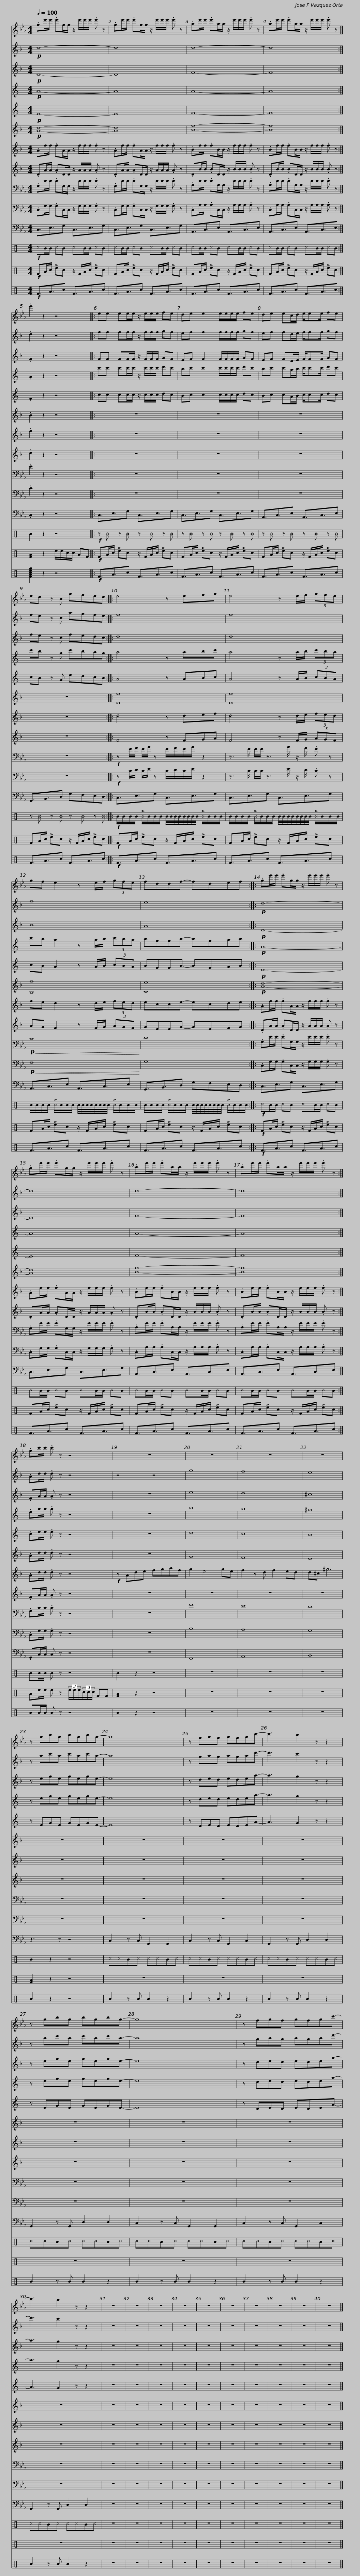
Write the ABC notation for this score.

X:1
%%score 1 2 3 4 5 6 7 8 9 10 11 12 13 14
L:1/8
Q:1/4=100
M:4/4
I:linebreak $
K:Eb
V:1 treble
V:2 treble transpose=-2
V:3 treble transpose=-2
V:4 treble transpose=-9
V:5 treble transpose=-9
V:6 treble transpose=-14
V:7 treble transpose=-2
V:8 treble transpose=-2
V:9 bass
V:10 bass
V:11 bass transpose=-12
V:12 perc
K:none
V:13 perc
K:none
V:14 perc
K:none
V:1
 .ge'/e'/ .e'g/g/ z/ e'/e'/e'/ .e' z |$ .ge'/e'/ .e'g/g/ z/ e'/e'/e'/ .e' z | .ae'/e'/ .e'a/a/ z/ e'/e'/e'/ .e' z |$ .ae'/e'/ .e'a/a/ z/ e'/e'/e'/ .e' z :| .e'2 z2 z4 |: %5
 ee ee/e/ z/ e/e/e/ fe |$ de e2 e/e/e/e/ fe | de ec/d/ e/ee/ fe |$ ed z B gfed :: e4 z efg |$ %10
 e4 z e/f/ (3gfe |$ gf e2 z e/f/ (3gfe | fddf- fdef ::$ .ge'/e'/ .e'g/g/ z/ e'/e'/e'/ .e' z | .ge'/e'/ .e'g/g/ z/ e'/e'/e'/ .e' z |$ %15
 .ae'/e'/ .e'a/a/ z/ e'/e'/e'/ .e' z | .ae'/e'/ .e'a/a/ z/ e'/e'/e'/ .e' z :|$ .gc'/c'/ .c' z z4 | z8 | z8 | %20
 z8 | z8 |$ z gbg bgbg- | g8 | z fgf gfgc'- | %25
 c'3 b2 z z2 |$ z gbg bgbg- | g8 | z fgf gfgc'- | c'3 b2 z z2 |$ %30
 z8 | z8 | z8 | z8 | z8 | %35
 z8 | z8 | z8 | z8 | z8 |] %40
V:2
[K:F]!p! d8- |$ d8 | d8- |$ d8 :| .d2 z2 z4 |: %5
 ff ff/f/ z/ f/f/f/ gf |$ ef f2 f/f/f/f/ gf | ef fd/e/ f/ff/ gf |$ fe z c agfe :: f8 |$ %10
 f8 |$ f8 | e8 ::$!p! d8- | d8 |$ %15
 d8- | d8 :|$ .Ad/d/ .d z z4 | z4 z4 | g8 | %20
 f8 | e8 |$ z ac'a c'ac'a- | a8 | z gag agad'- | %25
 d'3 c'2 z z2 |$ z ac'a c'ac'a- | a8 | z gag agad'- | d'3 c'2 z z2 |$ %30
 z8 | z8 | z8 | z8 | z8 | %35
 z8 | z8 | z8 | z8 | z8 |] %40
V:3
[K:F]!p! D8- |$ D8 | F8- |$ F8 :| .F2 z2 z4 |: %5
 FF FF/F/ z/ F/F/F/ GF |$ EF F2 F/F/F/F/ GF | EF FD/E/ F/FF/ GF |$ fe z c fedc :: d8 |$ %10
 d8 |$ B8 | A8 ::$!p! D8- | D8 |$ %15
 F8- | F8 :|$ .FA/A/ .A z z4 | z8 | e8 | %20
 d8 | ^c8 |$ z ege gege- | e8 | z ded edea- | %25
 a3 g2 z z2 |$ z ege gege- | e8 | z ded edea- | a3 g2 z z2 |$ %30
 z8 | z8 | z8 | z8 | z8 | %35
 z8 | z8 | z8 | z8 | z8 |] %40
V:4
[K:C]!p! A8- |$ A8 | A8- |$ A8 :| .A2 z2 z4 |: %5
 c'c' c'c'/c'/ z/ c'/c'/c'/ d'c' |$ bc' c'2 c'/c'/c'/c'/ d'c' | bc' c'a/b/ c'/c'c'/ d'c' |$ c'b z g c'bag :: a4 z abc' |$ %10
 a4 z a/b/ (3c'ba |$ c'b a2 z a/b/ (3c'ba | bggb- bgab ::$!p! A8- | A8 |$ %15
 A8- | A8 :|$ .ea/a/ .a z z4 | z8 | b8 | %20
 a8 | ^g8 |$ z ege gege- | e8 | z ded edea- | %25
 a3 g2 z z2 |$ z ege gege- | e8 | z ded edea- | a3 g2 z z2 |$ %30
 z8 | z8 | z8 | z8 | z8 | %35
 z8 | z8 | z8 | z8 | z8 |] %40
V:5
[K:C]!p! E8- |$ E8 | F8- |$ F8 :| .F2 z2 z4 |: %5
 cc cc/c/ z/ c/c/c/ dc |$ Bc c2 c/c/c/c/ dc | Bc cA/B/ c/cc/ dc |$ cB z G edcB :: A4 z ABc |$ %10
 A4 z A/B/ (3cBA |$ cB A2 z A/B/ (3cBA | BGGB- BGAB ::$!p! E8- | E8 |$ %15
 F8- | F8 :|$ .ce/e/ .e z z4 | z8 | d8 | %20
 c8 | B8 |$ z EGE GEGE- | E8 | z DED EDEA- | %25
 A3 G2 z z2 |$ z EGE GEGE- | E8 | z DED EDEA- | A3 G2 z z2 |$ %30
 z8 | z8 | z8 | z8 | z8 | %35
 z8 | z8 | z8 | z8 | z8 |] %40
V:6
[K:F]!p! [Ad]8- |$ [Ad]8 | [Bf]8- |$ [Bf]8 :| .B2 z2 z4 |: %5
 z8 |$ z8 | z8 |$ z8 :: [Df]8 |$ %10
 [Df]8 |$ [B,f]8 | [Ce]8 ::$!p! [Ad]8- | [Ad]8 |$ %15
 [Bf]8- | [Bf]8 :|$ .Ad/d/ .d z z4 | z8 | G8 | %20
 F8 | E8 |$ z8 | z8 | z8 | %25
 z8 |$ z8 | z8 | z8 | z8 |$ %30
 z8 | z8 | z8 | z8 | z8 | %35
 z8 | z8 | z8 | z8 | z8 |] %40
V:7
[K:F] .Af/f/ .fA/A/ z/ f/f/f/ .f z |$ .Af/f/ .fA/A/ z/ f/f/f/ .f z | .Bf/f/ .fB/B/ z/ f/f/f/ .f z |$ .Bf/f/ .fB/B/ z/ f/f/f/ .f z :| .f2 z2 z4 |: %5
 z8 |$ z8 | z8 |$ z8 :: d4 z def |$ %10
 d4 z d/e/ (3fed |$ fe d2 z d/e/ (3fed | ecce- ecde ::$ .Af/f/ .fA/A/ z/ f/f/f/ .f z | .Af/f/ .fA/A/ z/ f/f/f/ .f z |$ %15
 .Bf/f/ .fB/B/ z/ f/f/f/ .f z | .Bf/f/ .fB/B/ z/ f/f/f/ .f z :|$ .Ad/d/ .d z z4 |!f! z Ade fgaf | g2 e4 ge | %20
 f2 z d f2 ed | d^c ^g6 |$ z8 | z8 | z8 | %25
 z8 |$ z8 | z8 | z8 | z8 |$ %30
 z8 | z8 | z8 | z8 | z8 | %35
 z8 | z8 | z8 | z8 | z8 |] %40
V:8
[K:F] .DA/A/ .AD/D/ z/ A/A/A/ .A z |$ .DA/A/ .AD/D/ z/ A/A/A/ .A z | .DB/B/ .BD/D/ z/ B/B/B/ .B z |$ .DB/B/ .BD/D/ z/ B/B/B/ .B z :| .d2 z2 z4 |: %5
 z8 |$ z8 | z8 |$ z8 :: F4 z FGA |$ %10
 F4 z F/G/ (3AGF |$ AG F2 z F/G/ (3AGF | GEEG- GEFG ::$ .DA/A/ .AD/D/ z/ A/A/A/ .A z | .DA/A/ .AD/D/ z/ A/A/A/ .A z |$ %15
 .DB/B/ .BD/D/ z/ B/B/B/ .B z | .DB/B/ .BD/D/ z/ B/B/B/ .B z :|$ .FA/A/ .A z z4 | z8 | z8 | %20
 z8 | z8 |$ z8 | z8 | z8 | %25
 z8 |$ z8 | z8 | z8 | z8 |$ %30
 z8 | z8 | z8 | z8 | z8 | %35
 z8 | z8 | z8 | z8 | z8 |] %40
V:9
 .G,E/E/ .EG,/G,/ z/ E/E/E/ .E z |$ .G,E/E/ .EG,/G,/ z/ E/E/E/ .E z | .A,E/E/ .EA,/A,/ z/ E/E/E/ .E z |$ .A,E/E/ .EA,/A,/ z/ E/E/E/ .E z :| .E2 z2 z4 |: %5
 z8 |$ z8 | z8 |$ z8 ::!f! z E/F/ E/G/ z E/F/E/G/ z2 |$ %10
 z3/2 E/ E/E/ z3/2 G/ z/ F/ .E z |$!p!!<(! C8!<)! | D8 ::$ .G,E/E/ .EG,/G,/ z/ E/E/E/ .E z | .G,E/E/ .EG,/G,/ z/ E/E/E/ .E z |$ %15
 .A,E/E/ .EA,/A,/ z/ E/E/E/ .E z | .A,E/E/ .EA,/A,/ z/ E/E/E/ .E z :|$ .G,C/C/ .C z z4 | z8 | F8 | %20
 E8 | D8 |$ z8 | z8 | z8 | %25
 z8 |$ z8 | z8 | z8 | z8 |$ %30
 z8 | z8 | z8 | z8 | z8 | %35
 z8 | z8 | z8 | z8 | z8 |] %40
V:10
 .C,G,/G,/ .G,C,/C,/ z/ G,/G,/G,/ .G, z |$ .C,G,/G,/ .G,C,/C,/ z/ G,/G,/G,/ .G, z | .C,A,/A,/ .A,C,/C,/ z/ A,/A,/A,/ .A, z |$ .C,A,/A,/ .A,C,/C,/ z/ A,/A,/A,/ .A, z :| .C2 z2 z4 |: %5
 z8 |$ z8 | z8 |$ z8 ::!f! z C/D/ C/E/ z C/D/C/E/ z2 |$ %10
 z3/2 C/ C/C/ z3/2 E/ z/ D/ .C z |$!p!!<(! F,8!<)! | G,8 ::$ .C,G,/G,/ .G,C,/C,/ z/ G,/G,/G,/ .G, z | .C,G,/G,/ .G,C,/C,/ z/ G,/G,/G,/ .G, z |$ %15
 .C,A,/A,/ .A,C,/C,/ z/ A,/A,/A,/ .A, z | .C,A,/A,/ .A,C,/C,/ z/ A,/A,/A,/ .A, z :|$ .C,G,/G,/ .G, z z4 | z8 | B,8 | %20
 A,8 | G,8 |$ z8 | z8 | z8 | %25
 z8 |$ z8 | z8 | z8 | z8 |$ %30
 z8 | z8 | z8 | z8 | z8 | %35
 z8 | z8 | z8 | z8 | z8 |] %40
V:11
 C,3/2E,3/2G, C,3/2E,3/2G, |$ C,3/2E,3/2G, C,3/2E,3/2G, | A,,3/2C,3/2E, A,,3/2C,3/2E, |$ A,,3/2C,3/2E, A,,3/2C,3/2E, :| .C,2 z2 z4 |: %5
 C,3/2E,3/2G, C,3/2E,3/2G, |$ C,3/2E,3/2G, C,3/2E,3/2G, | A,,3/2C,3/2E, A,,3/2C,3/2E, |$ G,,3/2B,,3/2D, G,F,E,D, :: C,3/2E,3/2G, C,3/2E,3/2G, |$ %10
 C,3/2E,3/2G, C,3/2E,3/2G, |$ A,,3/2C,3/2E, A,,3/2C,3/2E, | G,,3/2B,,3/2D, G,F,E,D, ::$ C,3/2E,3/2G, C,3/2E,3/2G, | C,3/2E,3/2G, C,3/2E,3/2G, |$ %15
 A,,3/2C,3/2E, A,,3/2C,3/2E, | A,,3/2C,3/2E, A,,3/2C,3/2E, :|$ .G,,C,/C,/ C, z z4 | z8 | F,,8 | %20
 A,,8 | B,,8 |$ z3 z z4 | C,2 z C, G,,2 G,,2 | C,2 z C, G,,2 C,2 | %25
 G,,2 z G,, D,2 D,2 |$ G,,2 z G,, D,2 D,2 | C,2 z C, G,,2 G,,2 | C,2 z C, G,,2 C,2 | G,,2 z G,, D,2 D,2 |$ %30
 z8 | z8 | z8 | z8 | z8 | %35
 z8 | z8 | z8 | z8 | z8 |] %40
V:12
[K:C]!f! ^cB/B/ ^cB ^cB/B/ ^cB |$ ^cB/B/ ^cB ^cB/B/ ^cB | ^cB/B/ ^cB ^cB/B/ ^cB |$ ^cB/B/ ^cB ^cB/B/ ^cB :| B2 z2 z4 |: %5
!f! z _B z _B z _B z _B |$ z _B z _B z _B z _B | z _B z _B z _B z _B |$ z _B z _B z _B z _B ::!f! B/B/B/B/ !>!^B/B/B/B/ B/4B/4B/4B/4B/4B/4B/4B/4 !>!^B/B/B/B/ |$ %10
 B/B/B/B/ !>!^B/B/B/B/ B/4B/4B/4B/4B/4B/4B/4B/4 !>!^B/B/B/B/ |$ B/B/B/B/ !>!^B/B/B/B/ B/4B/4B/4B/4B/4B/4B/4B/4 !>!^B/B/B/B/ | B/B/B/B/ !>!^B/B/B/B/ B/4B/4B/4B/4B/4B/4B/4B/4 !>!^B/B/B/B/ ::$!f! ^cB/B/ ^cB ^cB/B/ ^cB | ^cB/B/ ^cB ^cB/B/ ^cB |$ %15
 ^cB/B/ ^cB ^cB/B/ ^cB | ^cB/B/ ^cB ^cB/B/ ^cB :|$ BB/B/ B z z4 | B2 z2 z4 | z8 | %20
 z8 | z8 |$ B2 z2 z4 | ^c^cB^c ^c^cB^c | ^c^cB^c ^c^cB^c | %25
 ^c^cB^c ^c^cB^c |$ ^c^cB^c ^c^cB^c | ^c^cB^c ^c^cB^c | ^c^cB^c ^c^cB^c | ^c^cB^c ^c^cB^c |$ %30
 z8 | z8 | z8 | z8 | z8 | %35
 z8 | z8 | z8 | z8 | z8 |] %40
V:13
[K:C]!f! FA/c/ !>!ec z/ F/A/c/ !>!ec |$ FA/c/ !>!ec z/ F/A/c/ !>!ec | FA/c/ !>!ec z/ F/A/c/ !>!ec |$ FA/c/ !>!ec z/ F/A/c/ !>!ec :| [FA]2 z2 e/e/c/c/ AF |: %5
!f! FA/c/ !>!ec z/ F/A/c/ !>!ec |$ FA/c/ !>!ec z/ F/A/c/ !>!ec | FA/c/ !>!ec z/ F/A/c/ !>!ec |$ FA/c/ !>!ec z/ F/A/c/ !>!ec ::!f! FA/c/ !>!ec z/ F/A/c/ !>!ec |$ %10
 FA/c/ !>!ec z/ F/A/c/ !>!ec |$ FA/c/ !>!ec z/ F/A/c/ !>!ec | FA/c/ !>!ec z/ F/A/c/ !>!ec ::$!f! FA/c/ !>!ec z/ F/A/c/ !>!ec | FA/c/ !>!ec z/ F/A/c/ !>!ec |$ %15
 FA/c/ !>!ec z/ F/A/c/ !>!ec | FA/c/ !>!ec z/ F/A/c/ !>!ec :|$ Ae/e/ e z (3e/e/e/(3c/c/c/ FF | [FA]2 z2 z4 | z8 | %20
 z8 | z8 |$ [FA]2 z2 z4 | z8 | z8 | %25
 z8 |$ z8 | z8 | z8 | z8 |$ %30
 z8 | z8 | z8 | z8 | z8 | %35
 z8 | z8 | z8 | z8 | z8 |] %40
V:14
[K:C]!f! F3/2A3/2c F3/2A3/2c |$ F3/2A3/2c F3/2A3/2c | F3/2A3/2c F3/2A3/2c |$ F3/2A3/2c F3/2A3/2c :| [FAceg]2 z2 z4 |: %5
!f! F3/2A3/2c F3/2A3/2c |$ F3/2A3/2c F3/2A3/2c | F3/2A3/2c F3/2A3/2c |$ F3/2A3/2c F3/2A3/2c ::!f! F3/2A3/2c F3/2A3/2c |$ %10
 F3/2A3/2c F3/2A3/2c |$ F3/2A3/2c F3/2A3/2c | F3/2A3/2c F3/2A3/2c ::$!f! F3/2A3/2c F3/2A3/2c | F3/2A3/2c F3/2A3/2c |$ %15
 F3/2A3/2c F3/2A3/2c | F3/2A3/2c F3/2A3/2c :|$ BB/B/ B z z4 | B2 z2 z4 | z8 | %20
 z8 | z8 |$ B2 z2 z4 | B2 z B B2 z2 | B2 z B B2 z2 | %25
 B2 z B B2 z2 |$ B2 z B B2 z2 | B2 z B B2 z2 | B2 z B B2 z2 | B2 z B B2 z2 |$ %30
 z8 | z8 | z8 | z8 | z8 | %35
 z8 | z8 | z8 | z8 | z8 |] %40
